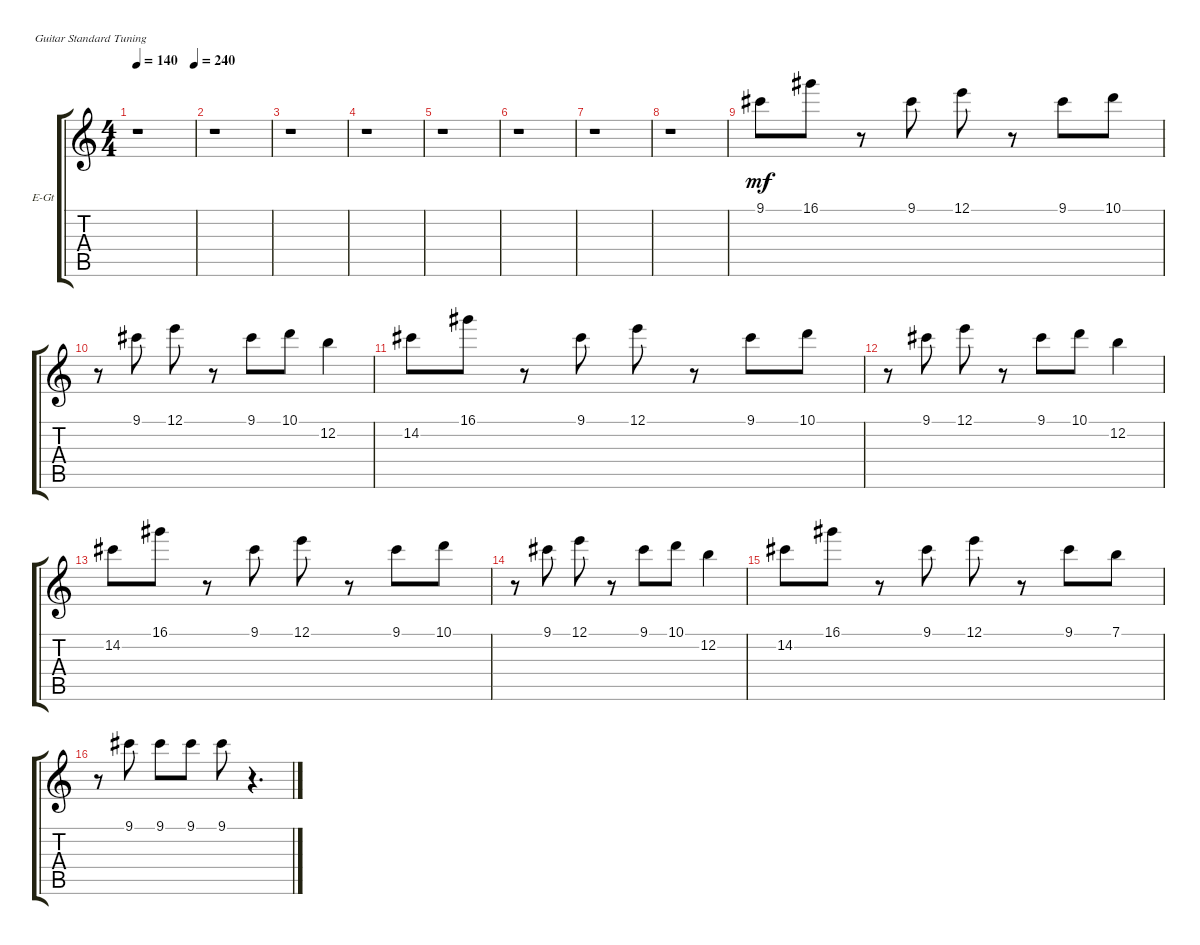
\bracketExtendMode groupsimilarinstruments
\firstSystemTrackNameOrientation horizontal
\otherSystemsTrackNameOrientation horizontal
\track ("8" "E-Gt") {instrument electricguitarclean}
\staff {score tabs}
\tuning (E4 B3 G3 D3 A2 E2)
\ts (4 4)
\tempo 140
\tempo (240 1)
\clef g2
\ks c
r.1{dy mf} |
r.1 |
r.1 |
r.1 |
r.1 |
r.1 |
r.1 |
r.1 |
9.1.8 16.1.8 r.8 9.1.8 12.1.8 r.8 9.1.8 10.1.8 |
r.8 9.1.8 12.1.8 r.8 9.1.8 10.1.8 12.2.4 |
14.2.8 16.1.8 r.8 9.1.8 12.1.8 r.8 9.1.8 10.1.8 |
r.8 9.1.8 12.1.8 r.8 9.1.8 10.1.8 12.2.4 |
14.2.8 16.1.8 r.8 9.1.8 12.1.8 r.8 9.1.8 10.1.8 |
r.8 9.1.8 12.1.8 r.8 9.1.8 10.1.8 12.2.4 |
14.2.8 16.1.8 r.8 9.1.8 12.1.8 r.8 9.1.8 7.1.8 |
r.8 9.1.8 9.1.8 9.1.8 9.1.8 r.4{d}
